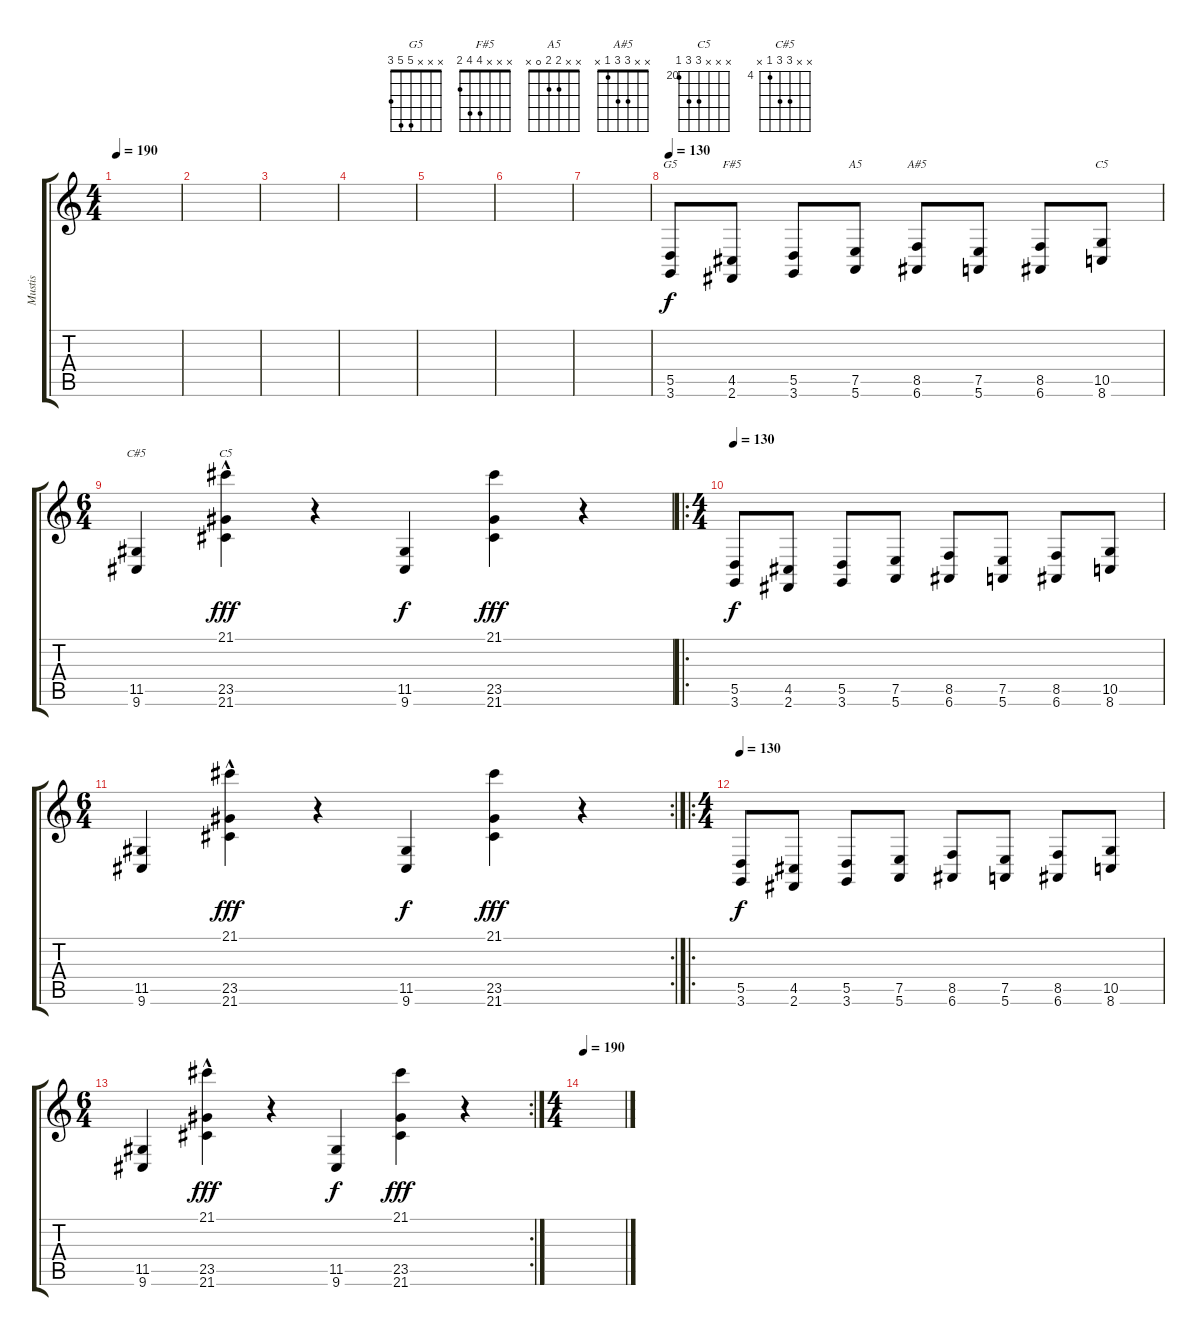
\track ("Mustis" "Mustis") {instrument violin}
\staff {score tabs}
\tuning (E4 B3 G3 D3 A2 E2) {hide}
\chord ("G5" x x x 5 5 3)
\chord ("F#5" x x x 4 4 2)
\chord ("A5" x x 2 2 0 x)
\chord ("A#5" x x 3 3 1 x)
\chord ("C5" x x 5 5 3 x)
\chord ("C#5" x x 6 6 4 x) {firstfret 4}
\chord ("C5" x x x 22 22 20) {firstfret 20}
\ts (4 4)
\tempo 190
\clef g2
\ks c
|
|
|
|
|
|
|
\tempo 130
(5.5 3.6).8{ch "G5"} (4.5 2.6).8{ch "F#5"} (5.5 3.6).8 (7.5 5.6).8{ch "A5"} (8.5 6.6).8{ch "A#5"} (7.5 5.6).8 (8.5 6.6).8 (10.5 8.6).8{ch "C5"} |
\ts (6 4)
(11.5 9.6).4{ch "C#5"} (21.1 23.5 21.6{hac}).4{ch "C5" dy fff} r.4 (11.5 9.6).4{dy f} (21.1 23.5 21.6).4{dy fff} r.4 |
\ro
\ts (4 4)
\tempo 130
(5.5 3.6).8{dy f} (4.5 2.6).8 (5.5 3.6).8 (7.5 5.6).8 (8.5 6.6).8 (7.5 5.6).8 (8.5 6.6).8 (10.5 8.6).8 |
\rc 2
\ts (6 4)
(11.5 9.6).4 (21.1 23.5 21.6{hac}).4{dy fff} r.4 (11.5 9.6).4{dy f} (21.1 23.5 21.6).4{dy fff} r.4 |
\ro
\ts (4 4)
\tempo 130
(5.5 3.6).8{dy f} (4.5 2.6).8 (5.5 3.6).8 (7.5 5.6).8 (8.5 6.6).8 (7.5 5.6).8 (8.5 6.6).8 (10.5 8.6).8 |
\rc 2
\ts (6 4)
(11.5 9.6).4 (21.1 23.5 21.6{hac}).4{dy fff} r.4 (11.5 9.6).4{dy f} (21.1 23.5 21.6).4{dy fff} r.4 |
\ts (4 4)
\tempo 190
